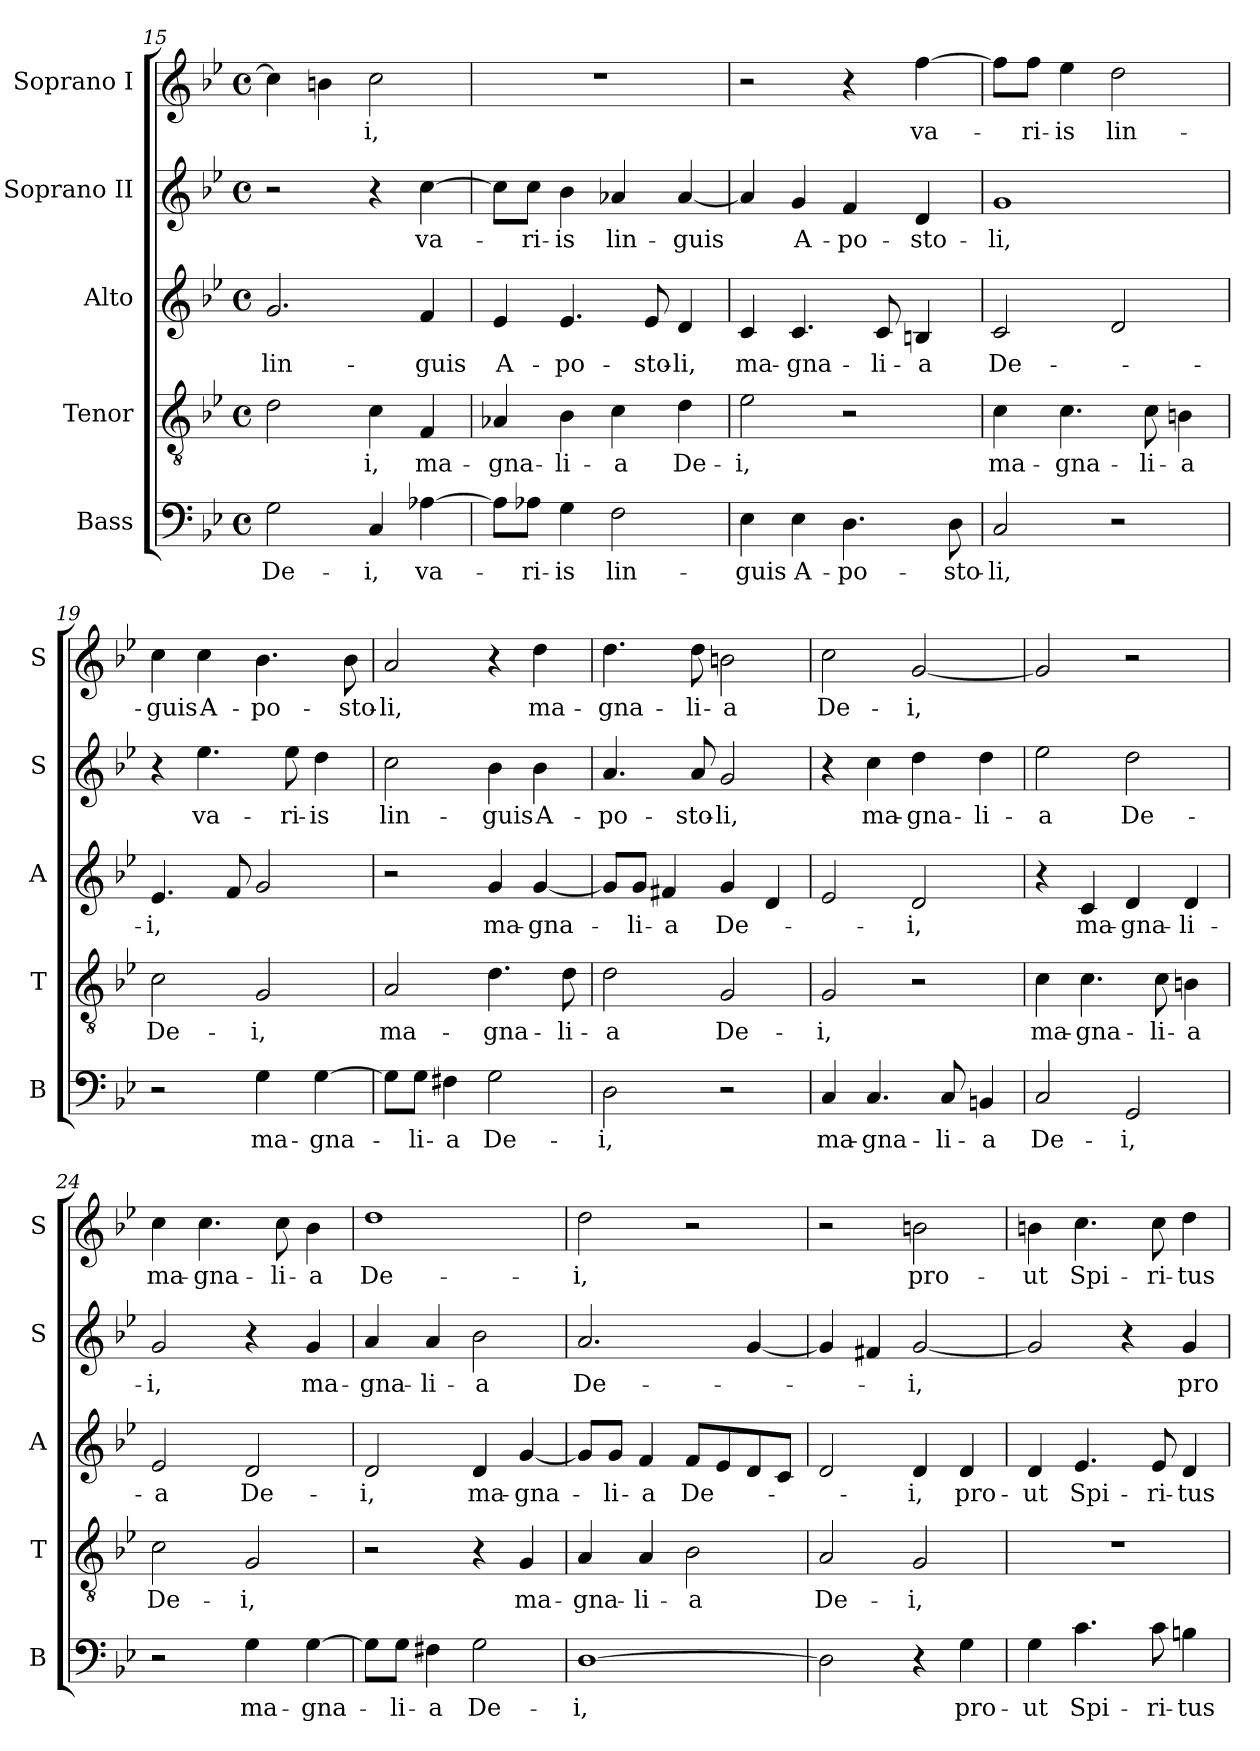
**kern	**text	**kern	**text	**kern	**text	**kern	**text	**kern	**text
*part5	*part5	*part4	*part4	*part3	*part3	*part2	*part2	*part1	*part1
*staff5	*staff5	*staff4	*staff4	*staff3	*staff3	*staff2	*staff2	*staff1	*staff1
*I"Bass	*	*I"Tenor	*	*I"Alto	*	*I"Soprano II	*	*I"Soprano I	*
*I'B	*	*I'T	*	*I'A	*	*I'S	*	*I'S	*
*clefF4	*	*clefGv2	*	*clefG2	*	*clefG2	*	*clefG2	*
*k[b-e-]	*	*k[b-e-]	*	*k[b-e-]	*	*k[b-e-]	*	*k[b-e-]	*
*B-:	*	*B-:	*	*B-:	*	*B-:	*	*B-:	*
*M4/4	*	*M4/4	*	*M4/4	*	*M4/4	*	*M4/4	*
*met(c)	*	*met(c)	*	*met(c)	*	*met(c)	*	*met(c)	*
=15	=15	=15	=15	=15	=15	=15	=15	=15	=15
!	!LO:LY:b	!	!	!	!LO:LY:b	!	!	!	!
2G\	De-	2d\	.	2.g/	lin-	2r	.	4cc\]	.
.	.	.	.	.	.	.	.	4bn\	.
!	!LO:LY:b	!	!LO:LY:b	!	!	!	!	!	!LO:LY:b
4C/	-i,	4c\	-i,	.	.	4r	.	2cc\	-i,
!	!LO:LY:b	!	!LO:LY:b	!	!LO:LY:b	!	!LO:LY:b	!	!
[4A-X\	va-	4F/	ma-	4f/	-guis	[4cc\	va-	.	.
!!LO:LB:g=z
=16	=16	=16	=16	=16	=16	=16	=16	=16	=16
!	!	!	!LO:LY:b	!	!LO:LY:b	!	!	!	!
8A-\L]	.	4A-X/	-gna-	4e-/	A-	8cc\L]	.	1r	.
!	!LO:LY:b	!	!	!	!	!	!LO:LY:b	!	!
8A-X\J	-ri-	.	.	.	.	8cc\J	-ri-	.	.
!	!LO:LY:b	!	!LO:LY:b	!	!LO:LY:b	!	!LO:LY:b	!	!
4G\	-is	4B-\	-li-	4.e-/	-po-	4b-\	-is	.	.
!	!LO:LY:b	!	!LO:LY:b	!	!	!	!LO:LY:b	!	!
2F\	lin-	4c\	-a	.	.	4a-X/	lin-	.	.
!	!	!	!	!	!LO:LY:b	!	!	!	!
.	.	.	.	8e-/	-sto-	.	.	.	.
!	!	!	!LO:LY:b	!	!LO:LY:b	!	!LO:LY:b	!	!
.	.	4d\	De-	4d/	-li,	[4a-/	-guis	.	.
=17	=17	=17	=17	=17	=17	=17	=17	=17	=17
!	!LO:LY:b	!	!LO:LY:b	!	!LO:LY:b	!	!	!	!
4E-\	-guis	2e-\	-i,	4c/	ma-	4a-/]	.	2r	.
!	!LO:LY:b	!	!	!	!LO:LY:b	!	!LO:LY:b	!	!
4E-\	A-	.	.	4.c/	-gna-	4g/	A-	.	.
!	!LO:LY:b	!	!	!	!	!	!LO:LY:b	!	!
4.D\	-po-	2r	.	.	.	4f/	-po-	4r	.
!	!	!	!	!	!LO:LY:b	!	!	!	!
.	.	.	.	8c/	-li-	.	.	.	.
!	!	!	!	!	!LO:LY:b	!	!LO:LY:b	!	!LO:LY:b
.	.	.	.	4Bn/	-a	4d/	-sto-	[4ff\	va-
!	!LO:LY:b	!	!	!	!	!	!	!	!
8D\	-sto-	.	.	.	.	.	.	.	.
=18	=18	=18	=18	=18	=18	=18	=18	=18	=18
!	!LO:LY:b	!	!LO:LY:b	!	!LO:LY:b	!	!LO:LY:b	!	!
2C/	-li,	4c\	ma-	2c/	De-	1g	-li,	8ff\L]	.
!	!	!	!	!	!	!	!	!	!LO:LY:b
.	.	.	.	.	.	.	.	8ff\J	-ri-
!	!	!	!LO:LY:b	!	!	!	!	!	!LO:LY:b
.	.	4.c\	-gna-	.	.	.	.	4ee-\	-is
!	!	!	!	!	!	!	!	!	!LO:LY:b
2r	.	.	.	2d/	.	.	.	2dd\	lin-
!	!	!	!LO:LY:b	!	!	!	!	!	!
.	.	8c\	-li-	.	.	.	.	.	.
!	!	!	!LO:LY:b	!	!	!	!	!	!
.	.	4Bn\	-a	.	.	.	.	.	.
=19	=19	=19	=19	=19	=19	=19	=19	=19	=19
!	!	!	!LO:LY:b	!	!LO:LY:b	!	!	!	!LO:LY:b
2r	.	2c\	De-	4.e-/	-i,	4r	.	4cc\	-guis
!	!	!	!	!	!	!	!LO:LY:b	!	!LO:LY:b
.	.	.	.	.	.	4.ee-\	va-	4cc\	A-
.	.	.	.	8f/	.	.	.	.	.
!	!LO:LY:b	!	!LO:LY:b	!	!	!	!	!	!LO:LY:b
4G\	ma-	2G/	-i,	2g/	.	.	.	4.b-\	-po-
!	!	!	!	!	!	!	!LO:LY:b	!	!
.	.	.	.	.	.	8ee-\	-ri-	.	.
!	!LO:LY:b	!	!	!	!	!	!LO:LY:b	!	!
[4G\	-gna-	.	.	.	.	4dd\	-is	.	.
!	!	!	!	!	!	!	!	!	!LO:LY:b
.	.	.	.	.	.	.	.	8b-\	-sto-
=20	=20	=20	=20	=20	=20	=20	=20	=20	=20
!	!	!	!LO:LY:b	!	!	!	!LO:LY:b	!	!LO:LY:b
8G\L]	.	2A/	ma-	2r	.	2cc\	lin-	2a/	-li,
!	!LO:LY:b	!	!	!	!	!	!	!	!
8G\J	-li-	.	.	.	.	.	.	.	.
!	!LO:LY:b	!	!	!	!	!	!	!	!
4F#X\	-a	.	.	.	.	.	.	.	.
!	!LO:LY:b	!	!LO:LY:b	!	!LO:LY:b	!	!LO:LY:b	!	!
2G\	De-	4.d\	-gna-	4g/	ma-	4b-\	-guis	4r	.
!	!	!	!	!	!LO:LY:b	!	!LO:LY:b	!	!LO:LY:b
.	.	.	.	[4g/	-gna-	4b-\	A-	4dd\	ma-
!	!	!	!LO:LY:b	!	!	!	!	!	!
.	.	8d\	-li-	.	.	.	.	.	.
!!LO:PB:g=z
=21	=21	=21	=21	=21	=21	=21	=21	=21	=21
!	!LO:LY:b	!	!LO:LY:b	!	!	!	!LO:LY:b	!	!LO:LY:b
2D\	-i,	2d\	-a	8g/L]	.	4.a/	-po-	4.dd\	-gna-
!	!	!	!	!	!LO:LY:b	!	!	!	!
.	.	.	.	8g/J	-li-	.	.	.	.
!	!	!	!	!	!LO:LY:b	!	!	!	!
.	.	.	.	4f#X/	-a	.	.	.	.
!	!	!	!	!	!	!	!LO:LY:b	!	!LO:LY:b
.	.	.	.	.	.	8a/	-sto-	8dd\	-li-
!	!	!	!LO:LY:b	!	!LO:LY:b	!	!LO:LY:b	!	!LO:LY:b
2r	.	2G/	De-	4g/	De-	2g/	-li,	2bn\	-a
.	.	.	.	4d/	.	.	.	.	.
=22	=22	=22	=22	=22	=22	=22	=22	=22	=22
!	!LO:LY:b	!	!LO:LY:b	!	!	!	!	!	!LO:LY:b
4C/	ma-	2G/	-i,	2e-/	.	4r	.	2cc\	De-
!	!LO:LY:b	!	!	!	!	!	!LO:LY:b	!	!
4.C/	-gna-	.	.	.	.	4cc\	ma-	.	.
!	!	!	!	!	!LO:LY:b	!	!LO:LY:b	!	!LO:LY:b
.	.	2r	.	2d/	-i,	4dd\	-gna-	[2g/	-i,
!	!LO:LY:b	!	!	!	!	!	!	!	!
8C/	-li-	.	.	.	.	.	.	.	.
!	!LO:LY:b	!	!	!	!	!	!LO:LY:b	!	!
4BBn/	-a	.	.	.	.	4dd\	-li-	.	.
=23	=23	=23	=23	=23	=23	=23	=23	=23	=23
!	!LO:LY:b	!	!LO:LY:b	!	!	!	!LO:LY:b	!	!
2C/	De-	4c\	ma-	4r	.	2ee-\	-a	2g/]	.
!	!	!	!LO:LY:b	!	!LO:LY:b	!	!	!	!
.	.	4.c\	-gna-	4c/	ma-	.	.	.	.
!	!LO:LY:b	!	!	!	!LO:LY:b	!	!LO:LY:b	!	!
2GG/	-i,	.	.	4d/	-gna-	2dd\	De-	2r	.
!	!	!	!LO:LY:b	!	!	!	!	!	!
.	.	8c\	-li-	.	.	.	.	.	.
!	!	!	!LO:LY:b	!	!LO:LY:b	!	!	!	!
.	.	4Bn\	-a	4d/	-li-	.	.	.	.
=24	=24	=24	=24	=24	=24	=24	=24	=24	=24
!	!	!	!LO:LY:b	!	!LO:LY:b	!	!LO:LY:b	!	!LO:LY:b
2r	.	2c\	De-	2e-/	-a	2g/	-i,	4cc\	ma-
!	!	!	!	!	!	!	!	!	!LO:LY:b
.	.	.	.	.	.	.	.	4.cc\	-gna-
!	!LO:LY:b	!	!LO:LY:b	!	!LO:LY:b	!	!	!	!
4G\	ma-	2G/	-i,	2d/	De-	4r	.	.	.
!	!	!	!	!	!	!	!	!	!LO:LY:b
.	.	.	.	.	.	.	.	8cc\	-li-
!	!LO:LY:b	!	!	!	!	!	!LO:LY:b	!	!LO:LY:b
[4G\	-gna-	.	.	.	.	4g/	ma-	4b-\	-a
=25	=25	=25	=25	=25	=25	=25	=25	=25	=25
!	!	!	!	!	!LO:LY:b	!	!LO:LY:b	!	!LO:LY:b
8G\L]	.	2r	.	2d/	-i,	4a/	-gna-	1dd	De-
!	!LO:LY:b	!	!	!	!	!	!	!	!
8G\J	-li-	.	.	.	.	.	.	.	.
!	!LO:LY:b	!	!	!	!	!	!LO:LY:b	!	!
4F#X\	-a	.	.	.	.	4a/	-li-	.	.
!	!LO:LY:b	!	!	!	!LO:LY:b	!	!LO:LY:b	!	!
2G\	De-	4r	.	4d/	ma-	2b-\	-a	.	.
!	!	!	!LO:LY:b	!	!LO:LY:b	!	!	!	!
.	.	4G/	ma-	[4g/	-gna-	.	.	.	.
!!LO:LB:g=z
=26	=26	=26	=26	=26	=26	=26	=26	=26	=26
!	!LO:LY:b	!	!LO:LY:b	!	!	!	!LO:LY:b	!	!LO:LY:b
[1D	-i,	4A/	-gna-	8g/L]	.	2.a/	De-	2dd\	-i,
!	!	!	!	!	!LO:LY:b	!	!	!	!
.	.	.	.	8g/J	-li-	.	.	.	.
!	!	!	!LO:LY:b	!	!LO:LY:b	!	!	!	!
.	.	4A/	-li-	4f/	-a	.	.	.	.
!	!	!	!LO:LY:b	!	!LO:LY:b	!	!	!	!
.	.	2B-\	-a	8f/L	De-	.	.	2r	.
.	.	.	.	8e-/	.	.	.	.	.
.	.	.	.	8d/	.	[4g/	.	.	.
.	.	.	.	8c/J	.	.	.	.	.
=27	=27	=27	=27	=27	=27	=27	=27	=27	=27
!	!	!	!LO:LY:b	!	!	!	!	!	!
2D\]	.	2A/	De-	2d/	.	4g/]	.	2r	.
.	.	.	.	.	.	4f#X/	.	.	.
!	!	!	!LO:LY:b	!	!LO:LY:b	!	!LO:LY:b	!	!LO:LY:b
4r	.	2G/	-i,	4d/	-i,	[2g/	-i,	2bn\	pro-
!	!LO:LY:b	!	!	!	!LO:LY:b	!	!	!	!
4G\	pro-	.	.	4d/	pro-	.	.	.	.
=28	=28	=28	=28	=28	=28	=28	=28	=28	=28
!	!LO:LY:b	!	!	!	!LO:LY:b	!	!	!	!LO:LY:b
4G\	-ut	1r	.	4d/	-ut	2g/]	.	4bn\	-ut
!	!LO:LY:b	!	!	!	!LO:LY:b	!	!	!	!LO:LY:b
4.c\	Spi-	.	.	4.e-/	Spi-	.	.	4.cc\	Spi-
.	.	.	.	.	.	4r	.	.	.
!	!LO:LY:b	!	!	!	!LO:LY:b	!	!	!	!LO:LY:b
8c\	-ri-	.	.	8e-/	-ri-	.	.	8cc\	-ri-
!	!LO:LY:b	!	!	!	!LO:LY:b	!	!LO:LY:b	!	!LO:LY:b
4Bn\	-tus	.	.	4d/	-tus	4g/	pro-	4dd\	-tus
=	=	=	=	=	=	=	=	=	=
*-	*-	*-	*-	*-	*-	*-	*-	*-	*-
